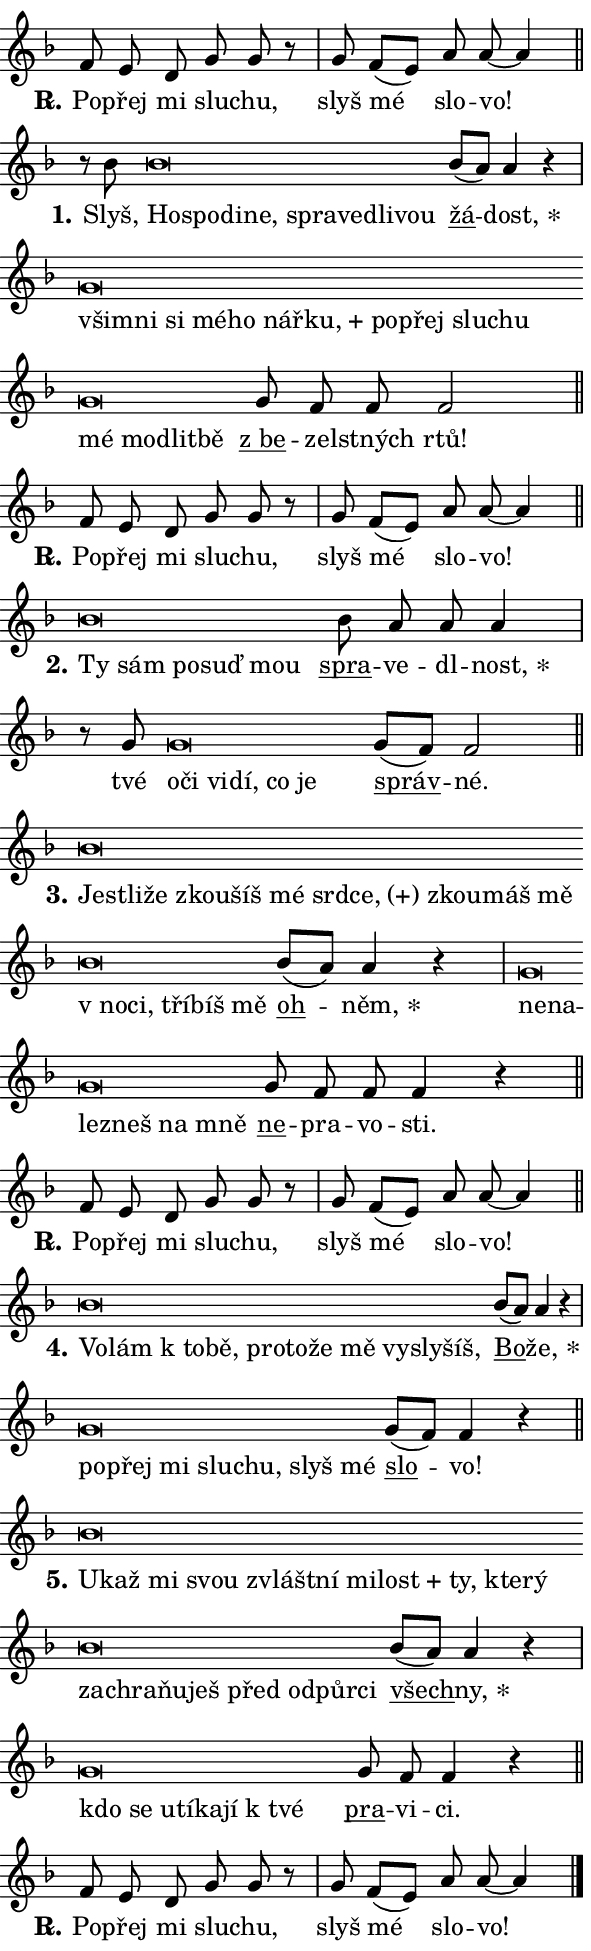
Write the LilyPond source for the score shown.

\version "2.24.0"
\header { tagline = "" }
\paper {
  indent = 0\cm
  top-margin = 0\cm
  right-margin = 0.13\cm % to fit lyric hyphens
  bottom-margin = 0\cm
  left-margin = 0\cm
  paper-width = 10\cm
  page-breaking = #ly:one-page-breaking
  system-system-spacing.basic-distance = #11
  score-system-spacing.basic-distance = #11
  ragged-last = ##f
}


%% Author: Thomas Morley
%% https://lists.gnu.org/archive/html/lilypond-user/2020-05/msg00002.html
#(define (line-position grob)
"Returns position of @var[grob} in current system:
   @code{'start}, if at first time-step
   @code{'end}, if at last time-step
   @code{'middle} otherwise
"
  (let* ((col (ly:item-get-column grob))
         (ln (ly:grob-object col 'left-neighbor))
         (rn (ly:grob-object col 'right-neighbor))
         (col-to-check-left (if (ly:grob? ln) ln col))
         (col-to-check-right (if (ly:grob? rn) rn col))
         (break-dir-left
           (and
             (ly:grob-property col-to-check-left 'non-musical #f)
             (ly:item-break-dir col-to-check-left)))
         (break-dir-right
           (and
             (ly:grob-property col-to-check-right 'non-musical #f)
             (ly:item-break-dir col-to-check-right))))
        (cond ((eqv? 1 break-dir-left) 'start)
              ((eqv? -1 break-dir-right) 'end)
              (else 'middle))))

#(define (tranparent-at-line-position vctor)
  (lambda (grob)
  "Relying on @code{line-position} select the relevant enry from @var{vctor}.
Used to determine transparency,"
    (case (line-position grob)
      ((end) (not (vector-ref vctor 0)))
      ((middle) (not (vector-ref vctor 1)))
      ((start) (not (vector-ref vctor 2))))))

noteHeadBreakVisibility =
#(define-music-function (break-visibility)(vector?)
"Makes @code{NoteHead}s transparent relying on @var{break-visibility}"
#{
  \override NoteHead.transparent =
    #(tranparent-at-line-position break-visibility)
#})

#(define delete-ledgers-for-transparent-note-heads
  (lambda (grob)
    "Reads whether a @code{NoteHead} is transparent.
If so this @code{NoteHead} is removed from @code{'note-heads} from
@var{grob}, which is supposed to be @code{LedgerLineSpanner}.
As a result ledgers are not printed for this @code{NoteHead}"
    (let* ((nhds-array (ly:grob-object grob 'note-heads))
           (nhds-list
             (if (ly:grob-array? nhds-array)
                 (ly:grob-array->list nhds-array)
                 '()))
           ;; Relies on the transparent-property being done before
           ;; Staff.LedgerLineSpanner.after-line-breaking is executed.
           ;; This is fragile ...
           (to-keep
             (remove
               (lambda (nhd)
                 (ly:grob-property nhd 'transparent #f))
               nhds-list)))
      ;; TODO find a better method to iterate over grob-arrays, similiar
      ;; to filter/remove etc for lists
      ;; For now rebuilt from scratch
      (set! (ly:grob-object grob 'note-heads)  '())
      (for-each
        (lambda (nhd)
          (ly:pointer-group-interface::add-grob grob 'note-heads nhd))
        to-keep))))

squashNotes = {
  \override NoteHead.X-extent = #'(-0.2 . 0.2)
  \override NoteHead.Y-extent = #'(-0.75 . 0)
  \override NoteHead.stencil =
    #(lambda (grob)
       (let ((pos (ly:grob-property grob 'staff-position)))
         (begin
           (if (< pos -7) (display "ERROR: Lower brevis then expected\n") (display ""))
           (if (<= pos -6) ly:text-interface::print ly:note-head::print))))
}
unSquashNotes = {
  \revert NoteHead.X-extent
  \revert NoteHead.Y-extent
  \revert NoteHead.stencil
}

hideNotes = \noteHeadBreakVisibility #begin-of-line-visible
unHideNotes = \noteHeadBreakVisibility #all-visible

% work-around for resetting accidentals
% https://lilypond.org/doc/v2.23/Documentation/notation/displaying-rhythms#unmetered-music
cadenzaMeasure = {
  \cadenzaOff
  \partial 1024 s1024
  \cadenzaOn
}

#(define-markup-command (accent layout props text) (markup?)
  "Underline accented syllable"
  (interpret-markup layout props
    #{\markup \override #'(offset . 4.3) \underline { #text }#}))

responsum = \markup \concat {
  "R" \hspace #-1.05 \path #0.1 #'((moveto 0 0.07) (lineto 0.9 0.8)) \hspace #0.05 "."
}

spaceSize = #0.6828661417322834 % exact space size for TeX Gyre Schola

\layout {
  \context {
    \Staff
    \remove "Time_signature_engraver"
    \override LedgerLineSpanner.after-line-breaking = #delete-ledgers-for-transparent-note-heads
  }
  \context {
    \Lyrics {
      \override LyricSpace.minimum-distance = \spaceSize
      \override LyricText.font-name = #"TeX Gyre Schola"
      \override LyricText.font-size = 1
      \override StanzaNumber.font-name = #"TeX Gyre Schola Bold"
      \override StanzaNumber.font-size = 1
    }
  }
  \context {
    \Score 
    \override NoteHead.text =
      #(lambda (grob) 
        (let ((pos (ly:grob-property grob 'staff-position)))
          #{\markup {
            \combine
              \halign #-0.55 \raise #(if (= pos -6) 0 0.5) \override #'(thickness . 2) \draw-line #'(3.2 . 0)
              \musicglyph "noteheads.sM1"
          }#}))
  }
}

% magnetic-lyrics.ily
%
%   written by
%     Jean Abou Samra <jean@abou-samra.fr>
%     Werner Lemberg <wl@gnu.org>
%
%   adapted by
%     Jiri Hon <jiri.hon@gmail.com>
%
% Version 2022-Apr-15

% https://www.mail-archive.com/lilypond-user@gnu.org/msg149350.html

#(define (Left_hyphen_pointer_engraver context)
   "Collect syllable-hyphen-syllable occurrences in lyrics and store
them in properties.  This engraver only looks to the left.  For
example, if the lyrics input is @code{foo -- bar}, it does the
following.

@itemize @bullet
@item
Set the @code{text} property of the @code{LyricHyphen} grob between
@q{foo} and @q{bar} to @code{foo}.

@item
Set the @code{left-hyphen} property of the @code{LyricText} grob with
text @q{foo} to the @code{LyricHyphen} grob between @q{foo} and
@q{bar}.
@end itemize

Use this auxiliary engraver in combination with the
@code{lyric-@/text::@/apply-@/magnetic-@/offset!} hook."
   (let ((hyphen #f)
         (text #f))
     (make-engraver
      (acknowledgers
       ((lyric-syllable-interface engraver grob source-engraver)
        (set! text grob)))
      (end-acknowledgers
       ((lyric-hyphen-interface engraver grob source-engraver)
        ;(when (not (grob::has-interface grob 'lyric-space-interface))
          (set! hyphen grob)));)
      ((stop-translation-timestep engraver)
       (when (and text hyphen)
         (ly:grob-set-object! text 'left-hyphen hyphen))
       (set! text #f)
       (set! hyphen #f)))))

#(define (lyric-text::apply-magnetic-offset! grob)
   "If the space between two syllables is less than the value in
property @code{LyricText@/.details@/.squash-threshold}, move the right
syllable to the left so that it gets concatenated with the left
syllable.

Use this function as a hook for
@code{LyricText@/.after-@/line-@/breaking} if the
@code{Left_@/hyphen_@/pointer_@/engraver} is active."
   (let ((hyphen (ly:grob-object grob 'left-hyphen #f)))
     (when hyphen
       (let ((left-text (ly:spanner-bound hyphen LEFT)))
         (when (grob::has-interface left-text 'lyric-syllable-interface)
           (let* ((common (ly:grob-common-refpoint grob left-text X))
                  (this-x-ext (ly:grob-extent grob common X))
                  (left-x-ext
                   (begin
                     ;; Trigger magnetism for left-text.
                     (ly:grob-property left-text 'after-line-breaking)
                     (ly:grob-extent left-text common X)))
                  ;; `delta` is the gap width between two syllables.
                  (delta (- (interval-start this-x-ext)
                            (interval-end left-x-ext)))
                  (details (ly:grob-property grob 'details))
                  (threshold (assoc-get 'squash-threshold details 0.2)))
             (when (< delta threshold)
               (let* (;; We have to manipulate the input text so that
                      ;; ligatures crossing syllable boundaries are not
                      ;; disabled.  For languages based on the Latin
                      ;; script this is essentially a beautification.
                      ;; However, for non-Western scripts it can be a
                      ;; necessity.
                      (lt (ly:grob-property left-text 'text))
                      (rt (ly:grob-property grob 'text))
                      (is-space (grob::has-interface hyphen 'lyric-space-interface))
                      (space (if is-space " " ""))
                      (extra-delta (if is-space spaceSize 0))
                      ;; Append new syllable.
                      (ltrt-space (if (and (string? lt) (string? rt))
                                (string-append lt space rt)
                                (make-concat-markup (list lt space rt))))
                      ;; Right-align `ltrt` to the right side.
                      (ltrt-space-markup (grob-interpret-markup
                               grob
                               (make-translate-markup
                                (cons (interval-length this-x-ext) 0)
                                (make-right-align-markup ltrt-space)))))
                 (begin
                   ;; Don't print `left-text`.
                   (ly:grob-set-property! left-text 'stencil #f)
                   ;; Set text and stencil (which holds all collected
                   ;; syllables so far) and shift it to the left.
                   (ly:grob-set-property! grob 'text ltrt-space)
                   (ly:grob-set-property! grob 'stencil ltrt-space-markup)
                   (ly:grob-translate-axis! grob (- (- delta extra-delta)) X))))))))))


#(define (lyric-hyphen::displace-bounds-first grob)
   ;; Make very sure this callback isn't triggered too early.
   (let ((left (ly:spanner-bound grob LEFT))
         (right (ly:spanner-bound grob RIGHT)))
     (ly:grob-property left 'after-line-breaking)
     (ly:grob-property right 'after-line-breaking)
     (ly:lyric-hyphen::print grob)))

squashThreshold = #0.4

\layout {
  \context {
    \Lyrics
    \consists #Left_hyphen_pointer_engraver
    \override LyricText.after-line-breaking =
      #lyric-text::apply-magnetic-offset!
    \override LyricHyphen.stencil = #lyric-hyphen::displace-bounds-first
    \override LyricText.details.squash-threshold = \squashThreshold
    \override LyricHyphen.minimum-distance = 0
    \override LyricHyphen.minimum-length = \squashThreshold
  }
}

squashText = \override LyricText.details.squash-threshold = 9999
unSquashText = \override LyricText.details.squash-threshold = \squashThreshold

leftText = \override LyricText.self-alignment-X = #LEFT
unLeftText = \revert LyricText.self-alignment-X

starOffset = #(lambda (grob) 
                (let ((x_offset (ly:self-alignment-interface::aligned-on-x-parent grob)))
                  (if (= x_offset 0) 0 (+ x_offset 1.2))))

star = #(define-music-function (syllable)(string?)
"Append star separator at the end of a syllable"
#{
  \once \override LyricText.X-offset = #starOffset
  \lyricmode { \markup {
    #syllable
    \override #'((font-name . "TeX Gyre Schola Bold")) \hspace #0.2 \lower #0.65 \larger "*"
  } }
#})

starAccent = #(define-music-function (syllable)(string?)
"Append star separator at the end of a syllable and make accent"
#{
  \once \override LyricText.X-offset = #starOffset
  \lyricmode { \markup {
    \accent #syllable
    \override #'((font-name . "TeX Gyre Schola Bold")) \hspace #0.2 \lower #0.65 \larger "*"
  } }
#})

breath = #(define-music-function (syllable)(string?)
"Append breathing indicator at the end of a syllable"
#{
  \lyricmode { \markup { #syllable "+" } }
#})

optionalBreath = #(define-music-function (syllable)(string?)
"Append optional breathing indicator at the end of a syllable"
#{
  \lyricmode { \markup { #syllable "(+)" } }
#})


\score {
    <<
        \new Voice = "melody" { \cadenzaOn \key f \major \relative { f'8 e d g g r \cadenzaMeasure \bar "|" g f[( e)] a a~ a4 \cadenzaMeasure \bar "||" \break } }
        \new Lyrics \lyricsto "melody" { \lyricmode { \set stanza = \responsum
Po -- přej mi slu -- chu, slyš mé slo -- vo! } }
    >>
    \layout {}
}

\score {
    <<
        \new Voice = "melody" { \cadenzaOn \key f \major \relative { r8 bes'8 \squashNotes bes\breve*1/16 \hideNotes \breve*1/16 \bar "" \breve*1/16 \bar "" \breve*1/16 \bar "" \breve*1/16 \bar "" \breve*1/16 \bar "" \breve*1/16 \breve*1/16 \bar "" \unHideNotes \unSquashNotes \bar "" bes8[( a)] a4 r \cadenzaMeasure \bar "|" \squashNotes g\breve*1/16 \hideNotes \breve*1/16 \bar "" \breve*1/16 \bar "" \breve*1/16 \bar "" \breve*1/16 \bar "" \breve*1/16 \bar "" \breve*1/16 \bar "" \breve*1/16 \bar "" \breve*1/16 \bar "" \breve*1/16 \bar "" \breve*1/16 \bar "" \breve*1/16 \bar "" \breve*1/16 \bar "" \breve*1/16 \breve*1/16 \bar "" \unHideNotes \unSquashNotes \bar "" g8 f f f2 \cadenzaMeasure \bar "||" \break } }
        \new Lyrics \lyricsto "melody" { \lyricmode { \set stanza = "1."
Slyš, \leftText Ho -- \squashText spo -- di -- ne, spra -- ve -- dli -- vou \unLeftText \unSquashText \markup \accent žá -- \star dost, \leftText všim -- \squashText ni si mé -- ho nář -- \breath "ku," po -- přej slu -- chu mé mo -- dlit -- bě \unLeftText \unSquashText \markup \accent "z be" -- ze -- lstných rtů! } }
    >>
    \layout {}
}

\score {
    <<
        \new Voice = "melody" { \cadenzaOn \key f \major \relative { f'8 e d g g r \cadenzaMeasure \bar "|" g f[( e)] a a~ a4 \cadenzaMeasure \bar "||" \break } }
        \new Lyrics \lyricsto "melody" { \lyricmode { \set stanza = \responsum
Po -- přej mi slu -- chu, slyš mé slo -- vo! } }
    >>
    \layout {}
}

\score {
    <<
        \new Voice = "melody" { \cadenzaOn \key f \major \relative { \squashNotes bes'\breve*1/16 \hideNotes \breve*1/16 \bar "" \breve*1/16 \bar "" \breve*1/16 \breve*1/16 \bar "" \unHideNotes \unSquashNotes \bar "" bes8 a a a4 \cadenzaMeasure \bar "|" r8 g8 \squashNotes g\breve*1/16 \hideNotes \breve*1/16 \bar "" \breve*1/16 \bar "" \breve*1/16 \bar "" \breve*1/16 \breve*1/16 \bar "" \unHideNotes \unSquashNotes \bar "" g8[( f)] f2 \cadenzaMeasure \bar "||" \break } }
        \new Lyrics \lyricsto "melody" { \lyricmode { \set stanza = "2."
\leftText Ty \squashText sám po -- suď mou \unLeftText \unSquashText \markup \accent spra -- ve -- dl -- \star nost, tvé \leftText o -- \squashText či vi -- dí, co je \unLeftText \unSquashText \markup \accent správ -- né. } }
    >>
    \layout {}
}

\score {
    <<
        \new Voice = "melody" { \cadenzaOn \key f \major \relative { \squashNotes bes'\breve*1/16 \hideNotes \breve*1/16 \bar "" \breve*1/16 \bar "" \breve*1/16 \bar "" \breve*1/16 \bar "" \breve*1/16 \bar "" \breve*1/16 \bar "" \breve*1/16 \bar "" \breve*1/16 \bar "" \breve*1/16 \bar "" \breve*1/16 \bar "" \breve*1/16 \bar "" \breve*1/16 \bar "" \breve*1/16 \bar "" \breve*1/16 \breve*1/16 \bar "" \unHideNotes \unSquashNotes \bar "" bes8[( a)] a4 r \cadenzaMeasure \bar "|" \squashNotes g\breve*1/16 \hideNotes \breve*1/16 \bar "" \breve*1/16 \bar "" \breve*1/16 \bar "" \breve*1/16 \breve*1/16 \bar "" \unHideNotes \unSquashNotes \bar "" g8 f f f4 r \cadenzaMeasure \bar "||" \break } }
        \new Lyrics \lyricsto "melody" { \lyricmode { \set stanza = "3."
\leftText Je -- \squashText stli -- že zkou -- šíš mé srd -- \optionalBreath ce, zkou -- máš mě "v no" -- ci, tří -- bíš mě \unLeftText \unSquashText \markup \accent oh -- \star něm, \leftText ne -- \squashText na -- lez -- neš na mně \unLeftText \unSquashText \markup \accent ne -- pra -- vo -- sti. } }
    >>
    \layout {}
}

\score {
    <<
        \new Voice = "melody" { \cadenzaOn \key f \major \relative { f'8 e d g g r \cadenzaMeasure \bar "|" g f[( e)] a a~ a4 \cadenzaMeasure \bar "||" \break } }
        \new Lyrics \lyricsto "melody" { \lyricmode { \set stanza = \responsum
Po -- přej mi slu -- chu, slyš mé slo -- vo! } }
    >>
    \layout {}
}

\score {
    <<
        \new Voice = "melody" { \cadenzaOn \key f \major \relative { \squashNotes bes'\breve*1/16 \hideNotes \breve*1/16 \bar "" \breve*1/16 \bar "" \breve*1/16 \bar "" \breve*1/16 \bar "" \breve*1/16 \bar "" \breve*1/16 \bar "" \breve*1/16 \bar "" \breve*1/16 \bar "" \breve*1/16 \breve*1/16 \bar "" \unHideNotes \unSquashNotes \bar "" bes8[( a)] a4 r \cadenzaMeasure \bar "|" \squashNotes g\breve*1/16 \hideNotes \breve*1/16 \bar "" \breve*1/16 \bar "" \breve*1/16 \bar "" \breve*1/16 \bar "" \breve*1/16 \breve*1/16 \bar "" \unHideNotes \unSquashNotes \bar "" g8[( f)] f4 r \cadenzaMeasure \bar "||" \break } }
        \new Lyrics \lyricsto "melody" { \lyricmode { \set stanza = "4."
\leftText Vo -- \squashText lám "k to" -- bě, pro -- to -- že mě vy -- sly -- šíš, \unLeftText \unSquashText \markup \accent Bo -- \star že, \leftText po -- \squashText přej mi slu -- chu, slyš mé \unLeftText \unSquashText \markup \accent slo -- vo! } }
    >>
    \layout {}
}

\score {
    <<
        \new Voice = "melody" { \cadenzaOn \key f \major \relative { \squashNotes bes'\breve*1/16 \hideNotes \breve*1/16 \bar "" \breve*1/16 \bar "" \breve*1/16 \bar "" \breve*1/16 \bar "" \breve*1/16 \bar "" \breve*1/16 \bar "" \breve*1/16 \bar "" \breve*1/16 \bar "" \breve*1/16 \bar "" \breve*1/16 \bar "" \breve*1/16 \bar "" \breve*1/16 \bar "" \breve*1/16 \bar "" \breve*1/16 \bar "" \breve*1/16 \bar "" \breve*1/16 \bar "" \breve*1/16 \breve*1/16 \bar "" \unHideNotes \unSquashNotes \bar "" bes8[( a)] a4 r \cadenzaMeasure \bar "|" \squashNotes g\breve*1/16 \hideNotes \breve*1/16 \bar "" \breve*1/16 \bar "" \breve*1/16 \bar "" \breve*1/16 \bar "" \breve*1/16 \breve*1/16 \bar "" \unHideNotes \unSquashNotes \bar "" g8 f f4 r \cadenzaMeasure \bar "||" \break } }
        \new Lyrics \lyricsto "melody" { \lyricmode { \set stanza = "5."
\leftText U -- \squashText kaž mi svou zvlášt -- ní mi -- \breath "lost" ty, kte -- rý za -- chra -- ňu -- ješ před od -- půr -- ci \unLeftText \unSquashText \markup \accent všech -- \star ny, \leftText kdo \squashText se u -- tí -- ka -- jí "k tvé" \unLeftText \unSquashText \markup \accent pra -- vi -- ci. } }
    >>
    \layout {}
}

\score {
    <<
        \new Voice = "melody" { \cadenzaOn \key f \major \relative { f'8 e d g g r \cadenzaMeasure \bar "|" g f[( e)] a a~ a4 \cadenzaMeasure \bar "||" \break } \bar "|." }
        \new Lyrics \lyricsto "melody" { \lyricmode { \set stanza = \responsum
Po -- přej mi slu -- chu, slyš mé slo -- vo! } }
    >>
    \layout {}
}
